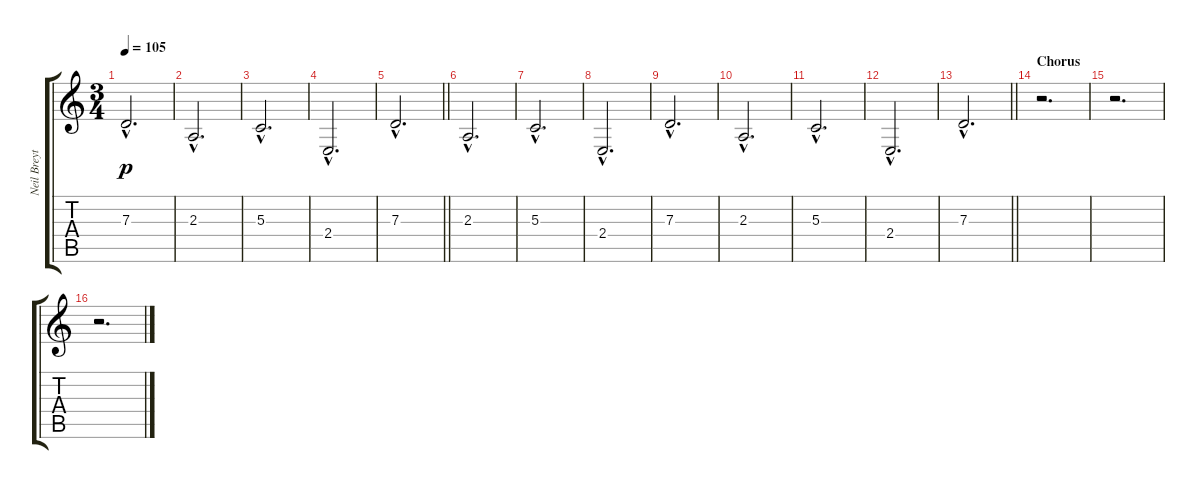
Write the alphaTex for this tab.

\track ("Neil Breytenbach (Keyboards/Strings)" "Neil Breyt") {instrument viola}
\staff {score tabs}
\tuning (E4 B3 G3 D3 A2 E2) {hide}
\ts (3 4)
\tempo 105
\clef g2
\ks c
7.3{hac}.2{d dy p} |
2.3{hac}.2{d} |
5.3{hac}.2{d} |
2.4{hac}.2{d} |
\barLineRight lightlight
7.3{hac}.2{d} |
2.3{hac}.2{d} |
5.3{hac}.2{d} |
2.4{hac}.2{d} |
7.3{hac}.2{d} |
2.3{hac}.2{d} |
5.3{hac}.2{d} |
2.4{hac}.2{d} |
\barLineRight lightlight
7.3{hac}.2{d} |
\section ("" "Chorus")
r.2{d} |
r.2{d} |
r.2{d}
